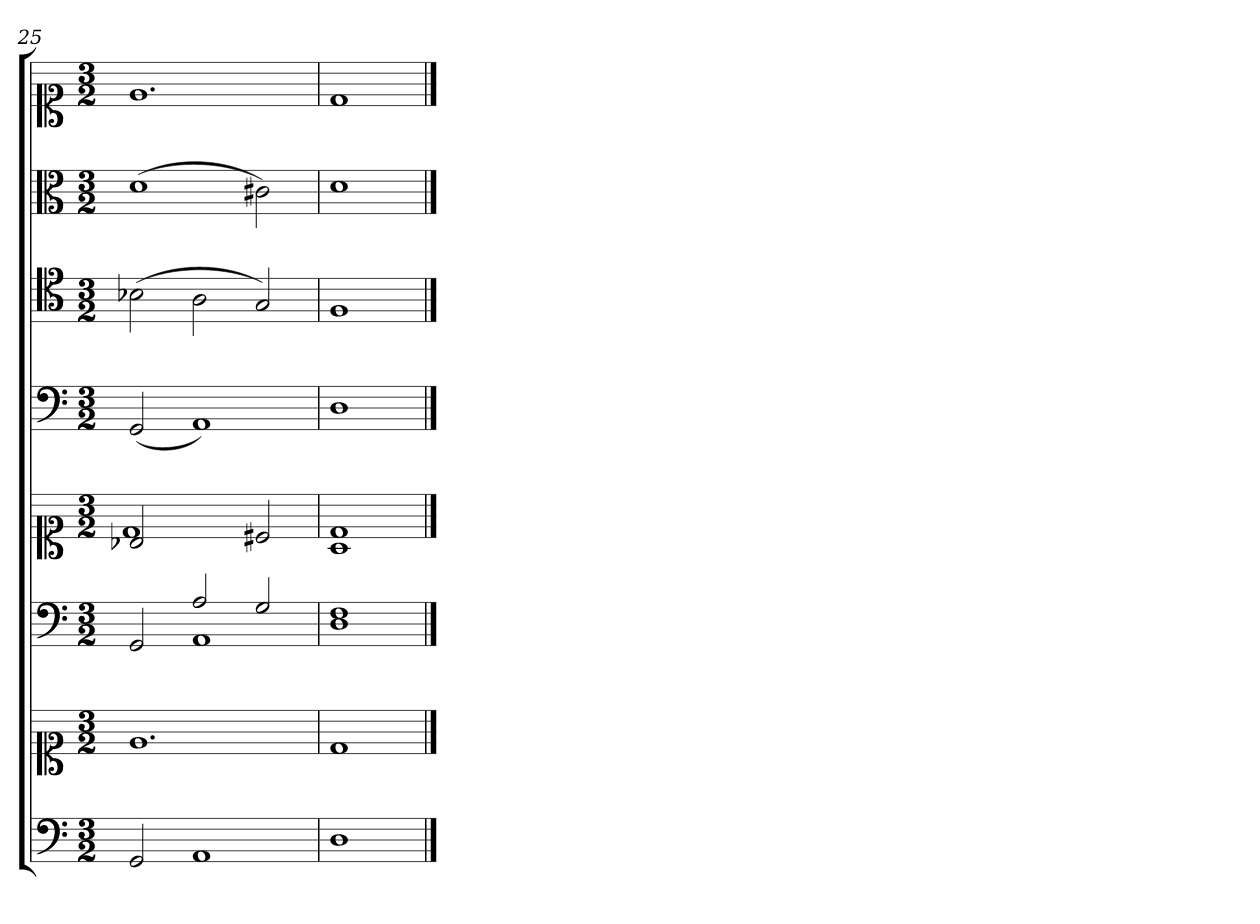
**kern	**kern	**kern	**kern	**kern	**kern	**kern	**kern
*part6	*part6	*part5	*part5	*part4	*part3	*part2	*part1
*staff8	*staff7	*staff6	*staff5	*staff4	*staff3	*staff2	*staff1
*clefF4	*clefC1	*clefF4	*clefC1	*clefF4	*clefC4	*clefC3	*clefC1
*k[]	*k[]	*k[]	*k[]	*k[]	*k[]	*k[]	*k[]
*M3/2	*M3/2	*M3/2	*M3/2	*M3/2	*M3/2	*M3/2	*M3/2
=25	=25	=25	=25	=25	=25	=25	=25
*	*	*^	*^	*	*	*	*
2GG	1.e	2ryy	2GG	2B-X	1d	(2GG	(2B-X	(1d	1.e
1AA	.	2A	1AA	2ryy	.	1AA)	2A	.	.
.	.	2G	.	2ryy	2c#X	.	2G)	2c#X)	.
=26	=26	=26	=26	=26	=26	=26	=26	=26	=26
1D	1d	1F	1D	1d	1A	1D	1F	1d	1d
*	*	*v	*v	*	*	*	*	*	*
*	*	*	*v	*v	*	*	*	*
==	==	==	==	==	==	==	==
*-	*-	*-	*-	*-	*-	*-	*-
